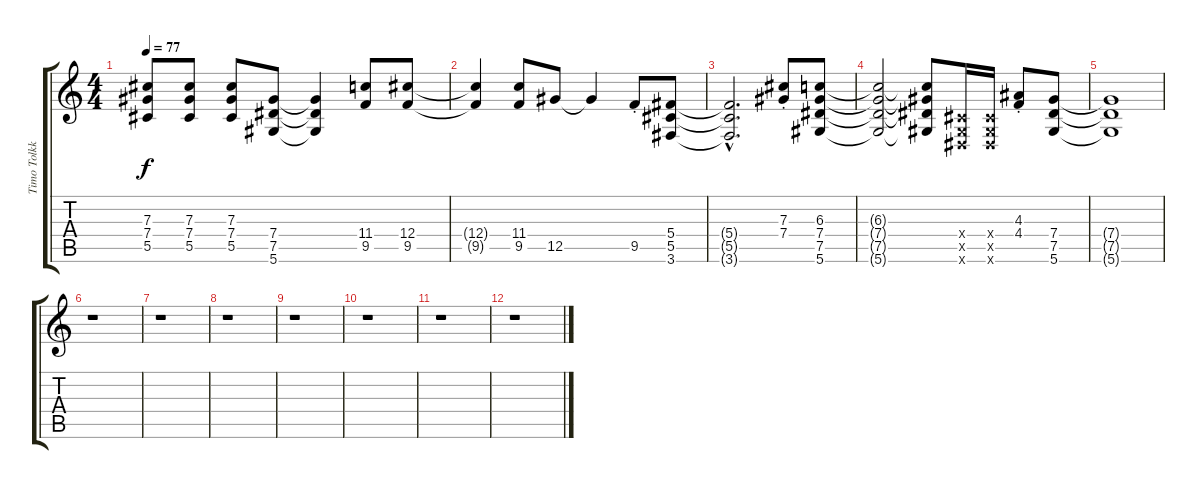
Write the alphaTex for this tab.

\track ("Timo Tolkki" "Timo Tolkk") {instrument distortionguitar}
\staff {score tabs}
\tuning (Eb4 Bb3 Gb3 Db3 Ab2 Eb2) {hide}
\ts (4 4)
\tempo 77
\clef g2
\ks c
(7.3 7.4 5.5).8{dy f} (7.3 7.4 5.5).8 (7.3 7.4 5.5).8 (7.4 7.5 5.6).8 (7.4{t} 7.5{t} 5.6{t}).4 (11.4 9.5).8 (12.4 9.5).8 |
(12.4{t} 9.5{t}).4 (11.4 9.5).8 12.5.8 12.5{t}.4 9.5{st}.8 (5.4 5.5 3.6).8 |
(5.4{hac t} 5.5{hac t} 3.6{hac t}).2{d} (7.3{st} 7.4{st}).8 (6.3 7.4 7.5 5.6).8 |
(6.3{t} 7.4{t} 7.5{t} 5.6{t}).2 (6.3{t} 7.4{t} 7.5{t} 5.6{t}).8 (0.4{x} 0.5{x} 0.6{x}).16 (0.4{x} 0.5{x} 0.6{x}).16 (4.3{st} 4.4{st}).8 (7.4 7.5 5.6).8 |
(7.4{t} 7.5{t} 5.6{t}).1 |
r.1 |
r.1 |
r.1 |
r.1 |
r.1 |
r.1 |
r.1
